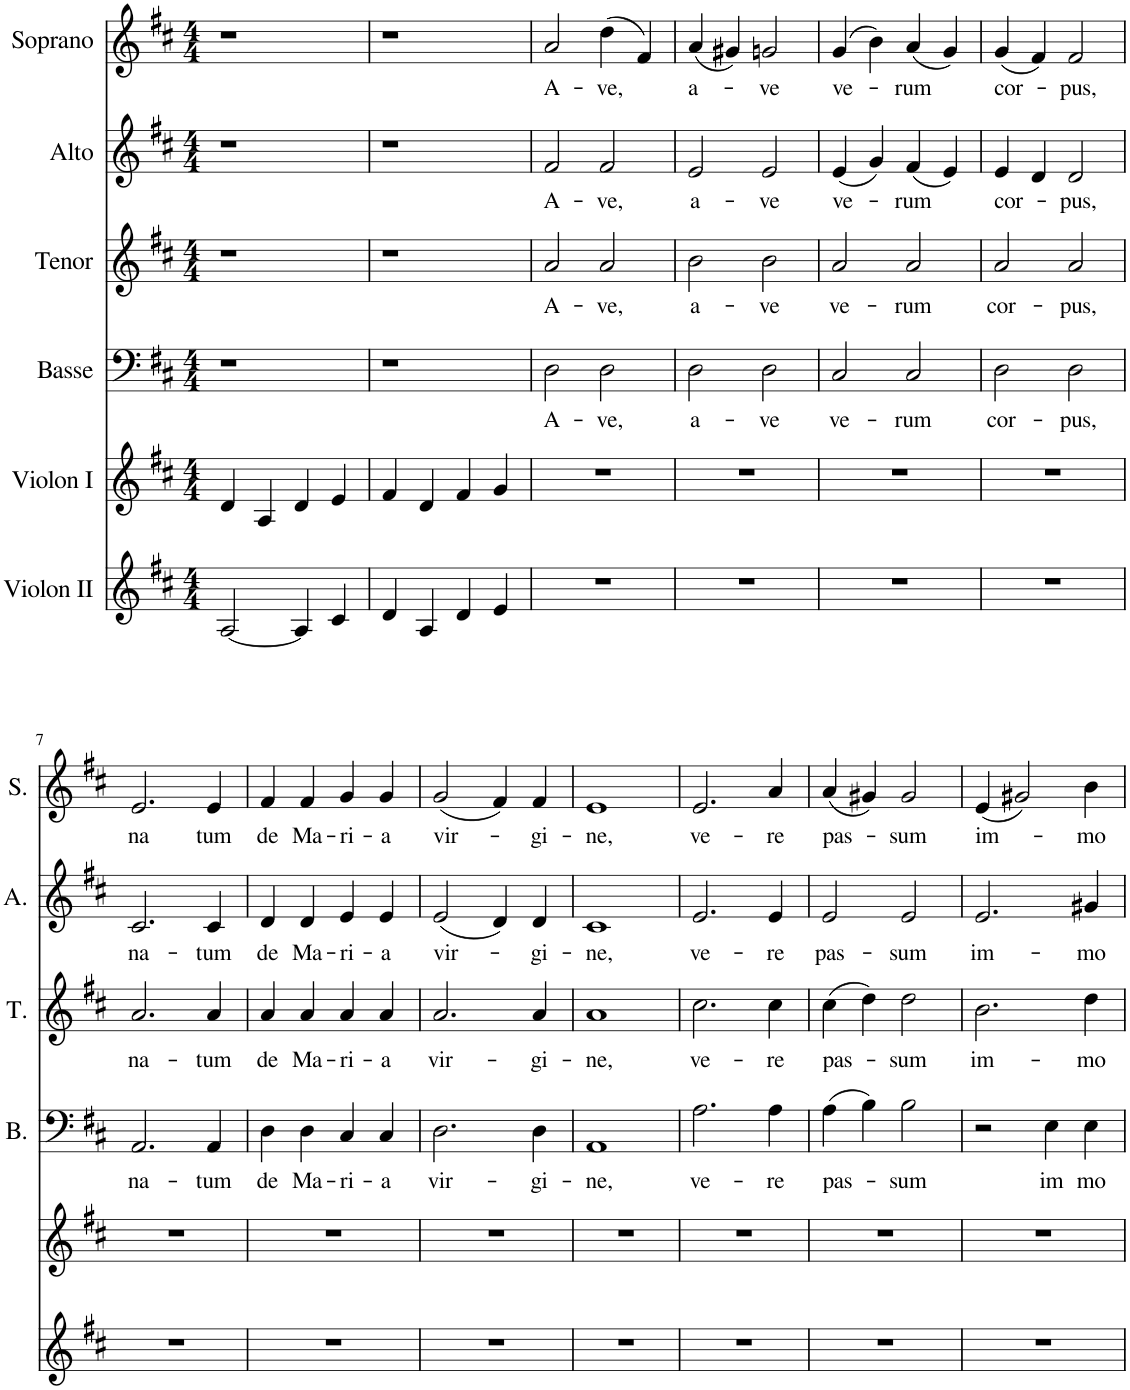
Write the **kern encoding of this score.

**kern	**kern	**kern	**text	**kern	**text	**kern	**text	**kern	**text
*part6	*part5	*part4	*part4	*part3	*part3	*part2	*part2	*part1	*part1
*staff6	*staff5	*staff4	*staff4	*staff3	*staff3	*staff2	*staff2	*staff1	*staff1
*I"Violon II	*I"Violon I	*I"Basse	*	*I"Tenor	*	*I"Alto	*	*I"Soprano	*
*I'Vln	*I'Vln	*I'B.	*	*I'T.	*	*I'A.	*	*I'S.	*
*clefG2	*clefG2	*clefF4	*	*clefG2	*	*clefG2	*	*clefG2	*
*k[f#c#]	*k[f#c#]	*k[f#c#]	*	*k[f#c#]	*	*k[f#c#]	*	*k[f#c#]	*
*M4/4	*M4/4	*M4/4	*	*M4/4	*	*M4/4	*	*M4/4	*
=1	=1	=1	=1	=1	=1	=1	=1	=1	=1
[2A/	4d/	1r	.	1r	.	1r	.	1r	.
.	4A/	.	.	.	.	.	.	.	.
4A/]	4d/	.	.	.	.	.	.	.	.
4c#/	4e/	.	.	.	.	.	.	.	.
=2	=2	=2	=2	=2	=2	=2	=2	=2	=2
4d/	4f#/	1r	.	1r	.	1r	.	1r	.
4A/	4d/	.	.	.	.	.	.	.	.
4d/	4f#/	.	.	.	.	.	.	.	.
4e/	4g/	.	.	.	.	.	.	.	.
=3	=3	=3	=3	=3	=3	=3	=3	=3	=3
!	!	!	!LO:LY:b	!	!LO:LY:b	!	!LO:LY:b	!	!LO:LY:b
1r	1r	2D\	A-	2a/	A-	2f#/	A-	2a/	A-
!	!	!	!LO:LY:b	!	!LO:LY:b	!	!LO:LY:b	!	!LO:LY:b
.	.	2D\	-ve,	2a/	-ve,	2f#/	-ve,	(4dd\	-ve,
.	.	.	.	.	.	.	.	4f#/)	.
=4	=4	=4	=4	=4	=4	=4	=4	=4	=4
!	!	!	!LO:LY:b	!	!LO:LY:b	!	!LO:LY:b	!	!LO:LY:b
1r	1r	2D\	a-	2b\	a-	2e/	a-	(4a/	a-
.	.	.	.	.	.	.	.	4g#X/)	.
!	!	!	!LO:LY:b	!	!LO:LY:b	!	!LO:LY:b	!	!LO:LY:b
.	.	2D\	-ve	2b\	-ve	2e/	-ve	2gn/	-ve
=5	=5	=5	=5	=5	=5	=5	=5	=5	=5
!	!	!	!LO:LY:b	!	!LO:LY:b	!	!LO:LY:b	!	!LO:LY:b
1r	1r	2C#/	ve-	2a/	ve-	(4e/	ve-	(4g/	ve-
.	.	.	.	.	.	4g/)	.	4b\)	.
!	!	!	!LO:LY:b	!	!LO:LY:b	!	!LO:LY:b	!	!LO:LY:b
.	.	2C#/	-rum	2a/	-rum	(4f#/	-rum	(4a/	-rum
.	.	.	.	.	.	4e/)	.	4g/)	.
=6	=6	=6	=6	=6	=6	=6	=6	=6	=6
!	!	!	!LO:LY:b	!	!LO:LY:b	!	!LO:LY:b	!	!LO:LY:b
1r	1r	2D\	cor-	2a/	cor-	4e/	cor-	(4g/	cor-
.	.	.	.	.	.	4d/	.	4f#/)	.
!	!	!	!LO:LY:b	!	!LO:LY:b	!	!LO:LY:b	!	!LO:LY:b
.	.	2D\	-pus,	2a/	-pus,	2d/	-pus,	2f#/	-pus,
!!LO:LB:g=z
=7	=7	=7	=7	=7	=7	=7	=7	=7	=7
!	!	!	!LO:LY:b	!	!LO:LY:b	!	!LO:LY:b	!	!LO:LY:b
1r	1r	2.AA/	na-	2.a/	na-	2.c#/	na-	2.e/	na
!	!	!	!LO:LY:b	!	!LO:LY:b	!	!LO:LY:b	!	!LO:LY:b
.	.	4AA/	-tum	4a/	-tum	4c#/	-tum	4e/	tum
=8	=8	=8	=8	=8	=8	=8	=8	=8	=8
!	!	!	!LO:LY:b	!	!LO:LY:b	!	!LO:LY:b	!	!LO:LY:b
1r	1r	4D\	de	4a/	de	4d/	de	4f#/	de
!	!	!	!LO:LY:b	!	!LO:LY:b	!	!LO:LY:b	!	!LO:LY:b
.	.	4D\	Ma-	4a/	Ma-	4d/	Ma-	4f#/	Ma-
!	!	!	!LO:LY:b	!	!LO:LY:b	!	!LO:LY:b	!	!LO:LY:b
.	.	4C#/	-ri-	4a/	-ri-	4e/	-ri-	4g/	-ri-
!	!	!	!LO:LY:b	!	!LO:LY:b	!	!LO:LY:b	!	!LO:LY:b
.	.	4C#/	-a	4a/	-a	4e/	-a	4g/	-a
=9	=9	=9	=9	=9	=9	=9	=9	=9	=9
!	!	!	!LO:LY:b	!	!LO:LY:b	!	!LO:LY:b	!	!LO:LY:b
1r	1r	2.D\	vir-	2.a/	vir-	(2e/	vir-	(2g/	vir-
.	.	.	.	.	.	4d/)	.	4f#/)	.
!	!	!	!LO:LY:b	!	!LO:LY:b	!	!LO:LY:b	!	!LO:LY:b
.	.	4D\	-gi-	4a/	-gi-	4d/	-gi-	4f#/	-gi-
=10	=10	=10	=10	=10	=10	=10	=10	=10	=10
!	!	!	!LO:LY:b	!	!LO:LY:b	!	!LO:LY:b	!	!LO:LY:b
1r	1r	1AA	-ne,	1a	-ne,	1c#	-ne,	1e	-ne,
=11	=11	=11	=11	=11	=11	=11	=11	=11	=11
!	!	!	!LO:LY:b	!	!LO:LY:b	!	!LO:LY:b	!	!LO:LY:b
1r	1r	2.A\	ve-	2.cc#\	ve-	2.e/	ve-	2.e/	ve-
!	!	!	!LO:LY:b	!	!LO:LY:b	!	!LO:LY:b	!	!LO:LY:b
.	.	4A\	-re	4cc#\	-re	4e/	-re	4a/	-re
=12	=12	=12	=12	=12	=12	=12	=12	=12	=12
!	!	!	!LO:LY:b	!	!LO:LY:b	!	!LO:LY:b	!	!LO:LY:b
1r	1r	(4A\	pas-	(4cc#\	pas-	2e/	pas-	(4a/	pas-
.	.	4B\)	.	4dd\)	.	.	.	4g#X/)	.
!	!	!	!LO:LY:b	!	!LO:LY:b	!	!LO:LY:b	!	!LO:LY:b
.	.	2B\	-sum	2dd\	-sum	2e/	-sum	2g#/	-sum
=13	=13	=13	=13	=13	=13	=13	=13	=13	=13
!	!	!	!	!	!LO:LY:b	!	!LO:LY:b	!	!LO:LY:b
1r	1r	2r	.	2.b\	im-	2.e/	im-	(4e/	im-
.	.	.	.	.	.	.	.	2g#X/)	.
!	!	!	!LO:LY:b	!	!	!	!	!	!
.	.	4E\	im	.	.	.	.	.	.
!	!	!	!LO:LY:b	!	!LO:LY:b	!	!LO:LY:b	!	!LO:LY:b
.	.	4E\	mo	4dd\	-mo	4g#X/	-mo	4b\	-mo
=	=	=	=	=	=	=	=	=	=
*-	*-	*-	*-	*-	*-	*-	*-	*-	*-
